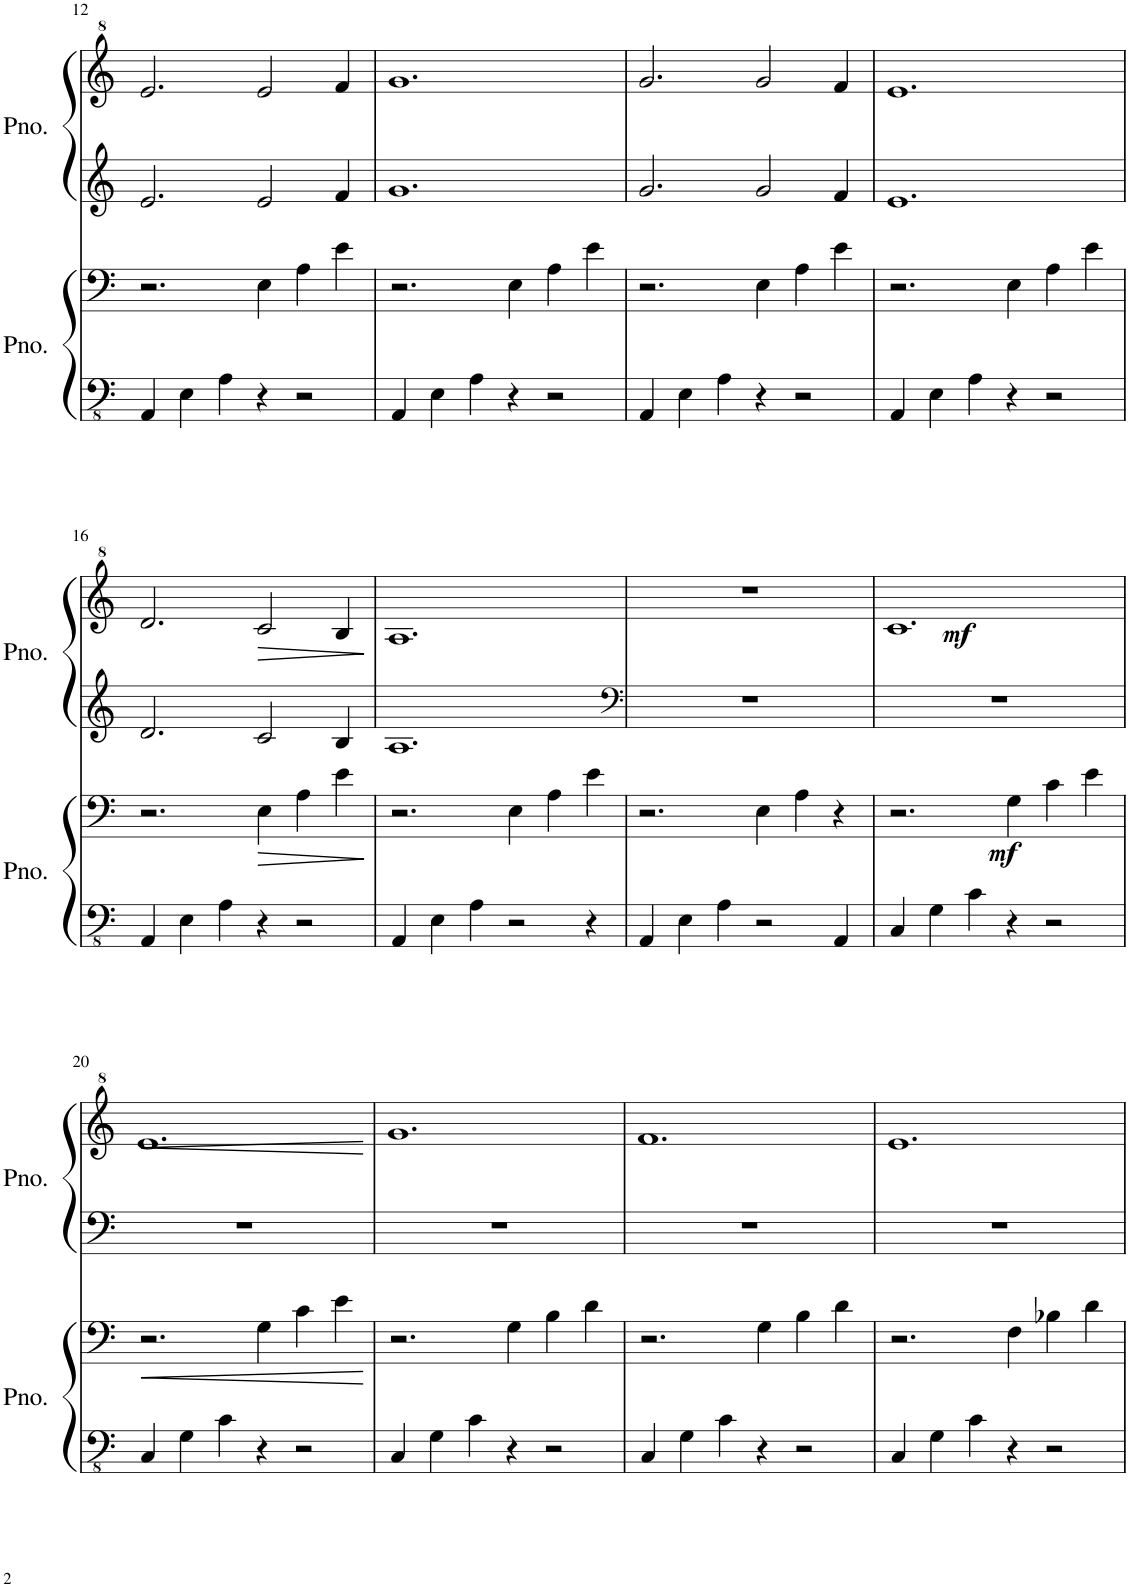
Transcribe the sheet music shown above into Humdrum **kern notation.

**kern	**kern	**dynam	**kern	**kern	**dynam
*part2	*part2	*part2	*part1	*part1	*part1
*staff4	*staff3	*staff3/4	*staff2	*staff1	*staff1/2
*I"Piano	*	*	*I"Piano	*	*
*I'Pno.	*	*	*I'Pno.	*	*
!!LO:PB:g=z
*clefFv4	*clefF4	*	*clefG2	*clefG^2	*
*k[]	*k[]	*	*k[]	*k[]	*
*M6/4	*M6/4	*	*M6/4	*M6/4	*
=12	=12	=12	=12	=12	=12
4AAA/	2.r	.	2.e/	2.ee/	.
4EE\	.	.	.	.	.
4AA\	.	.	.	.	.
4r	4E\	.	2e/	2ee/	.
2r	4A\	.	.	.	.
.	4e\	.	4f/	4ff/	.
=13	=13	=13	=13	=13	=13
4AAA/	2.r	.	1.g	1.gg	.
4EE\	.	.	.	.	.
4AA\	.	.	.	.	.
4r	4E\	.	.	.	.
2r	4A\	.	.	.	.
.	4e\	.	.	.	.
=14	=14	=14	=14	=14	=14
4AAA/	2.r	.	2.g/	2.gg/	.
4EE\	.	.	.	.	.
4AA\	.	.	.	.	.
4r	4E\	.	2g/	2gg/	.
2r	4A\	.	.	.	.
.	4e\	.	4f/	4ff/	.
=15	=15	=15	=15	=15	=15
4AAA/	2.r	.	1.e	1.ee	.
4EE\	.	.	.	.	.
4AA\	.	.	.	.	.
4r	4E\	.	.	.	.
2r	4A\	.	.	.	.
.	4e\	.	.	.	.
!!LO:LB:g=z
=16	=16	=16	=16	=16	=16
4AAA/	2.r	.	2.d/	2.dd/	.
4EE\	.	.	.	.	.
4AA\	.	.	.	.	.
!	!	!LO:HP:b	!	!	!LO:HP:b
4r	4E\	>	2c/	2cc/	>
2r	4A\	.	.	.	.
.	4e\	.	4B/	4b/	.
.	.	]	.	.	]
=17	=17	=17	=17	=17	=17
4AAA/	2.r	.	1.A	1.a	.
4EE\	.	.	.	.	.
4AA\	.	.	.	.	.
2r	4E\	.	.	.	.
.	4A\	.	.	.	.
4r	4e\	.	.	.	.
=18	=18	=18	=18	=18	=18
*	*	*	*clefF4	*	*
4AAA/	2.r	.	1.r	1.r	.
4EE\	.	.	.	.	.
4AA\	.	.	.	.	.
2r	4E\	.	.	.	.
.	4A\	.	.	.	.
4AAA/	4r	.	.	.	.
=19	=19	=19	=19	=19	=19
!	!	!	!	!	!LO:DY:b
4CC/	2.r	.	1.r	1.cc	mf
4GG\	.	.	.	.	.
4C\	.	.	.	.	.
!	!	!LO:DY:b	!	!	!
4r	4G\	mf	.	.	.
2r	4c\	.	.	.	.
.	4e\	.	.	.	.
!!LO:LB:g=z
=20	=20	=20	=20	=20	=20
!	!	!LO:HP:b	!	!	!LO:HP:b
4CC/	2.r	<	1.r	1.ee	<
4GG\	.	.	.	.	.
4C\	.	.	.	.	.
4r	4G\	.	.	.	.
2r	4c\	.	.	.	.
.	4e\	.	.	.	.
.	.	[	.	.	[
=21	=21	=21	=21	=21	=21
4CC/	2.r	.	1.r	1.gg	.
4GG\	.	.	.	.	.
4C\	.	.	.	.	.
4r	4G\	.	.	.	.
2r	4B\	.	.	.	.
.	4d\	.	.	.	.
=22	=22	=22	=22	=22	=22
4CC/	2.r	.	1.r	1.ff	.
4GG\	.	.	.	.	.
4C\	.	.	.	.	.
4r	4G\	.	.	.	.
2r	4B\	.	.	.	.
.	4d\	.	.	.	.
=23	=23	=23	=23	=23	=23
4CC/	2.r	.	1.r	1.ee	.
4GG\	.	.	.	.	.
4C\	.	.	.	.	.
4r	4F\	.	.	.	.
2r	4B-X\	.	.	.	.
.	4d\	.	.	.	.
=	=	=	=	=	=
*-	*-	*-	*-	*-	*-
